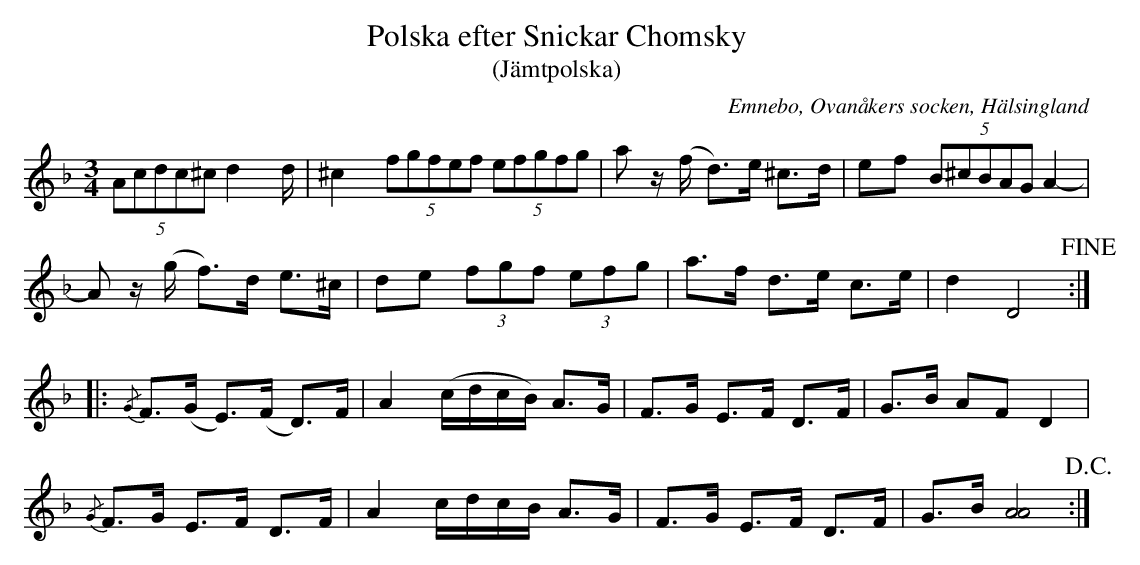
X:1
T: Polska efter Snickar Chomsky
T: (Jämtpolska)
O: Emnebo, Ovanåkers socken, Hälsingland
M: 3/4
L: 1/16
K: Dm
(5:2A2c2d2c2^c2 d4 d´ | ^c4 (5:2f2g2f2e2f2 (5:2e2f2g2f2g2 | a2 z(f d2)>e2 ^c2>d2 | e2f2 (5:2B2^c2B2A2G2 A4- |
A2 z(g f2)>d2     e2>^c2 | d2e2 (3f2g2f2 (3e2f2g2 | a2>f2 d2>e2 c2>e2 | d4   D8 !fine! ::
{/G}F2>(G2 E2>)(F2 D2>)F2 | A4 (cdcB) A2>G2 | F2>G2 E2>F2 D2>F2 | G2>B2 A2F2  D4      |
{/G}F2>G2  E2>F2   D2>F2  | A4  cdcB  A2>G2 | F2>G2 E2>F2 D2>F2 | G2>B2 [AA]8 !D.C.! :|
